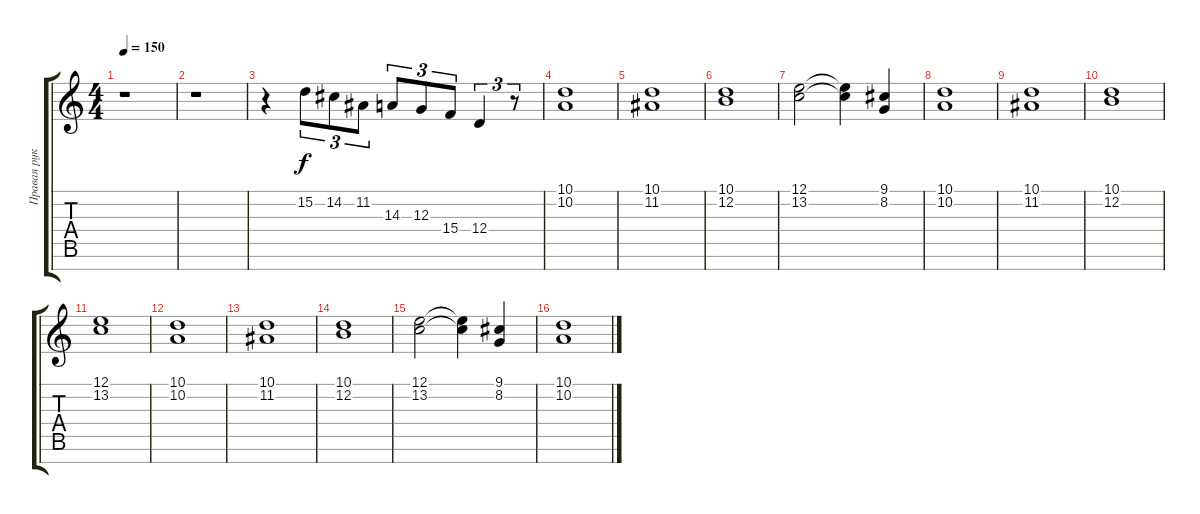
\track ("Правая рука" "Правая рук") {instrument stringensemble1}
\staff {score tabs}
\tuning (E4 B3 G3 D3 A2 E2 B1) {hide}
\ts (4 4)
\tempo 150
\clef g2
\ks c
r.1{dy f} |
r.1 |
r.4 15.2.8{tu (3 2)} 14.2.8{tu (3 2)} 11.2.8{tu (3 2)} 14.3.8{tu (3 2)} 12.3.8{tu (3 2)} 15.4.8{tu (3 2)} 12.4.4{tu (3 2)} r.8{tu (3 2)} |
(10.1 10.2).1 |
(10.1 11.2).1 |
(10.1 12.2).1 |
(12.1 13.2).2 (12.1{t} 13.2{t}).4 (9.1 8.2).4 |
(10.1 10.2).1 |
(10.1 11.2).1 |
(10.1 12.2).1 |
(12.1 13.2).1 |
(10.1 10.2).1 |
(10.1 11.2).1 |
(10.1 12.2).1 |
(12.1 13.2).2 (12.1{t} 13.2{t}).4 (9.1 8.2).4 |
(10.1 10.2).1
